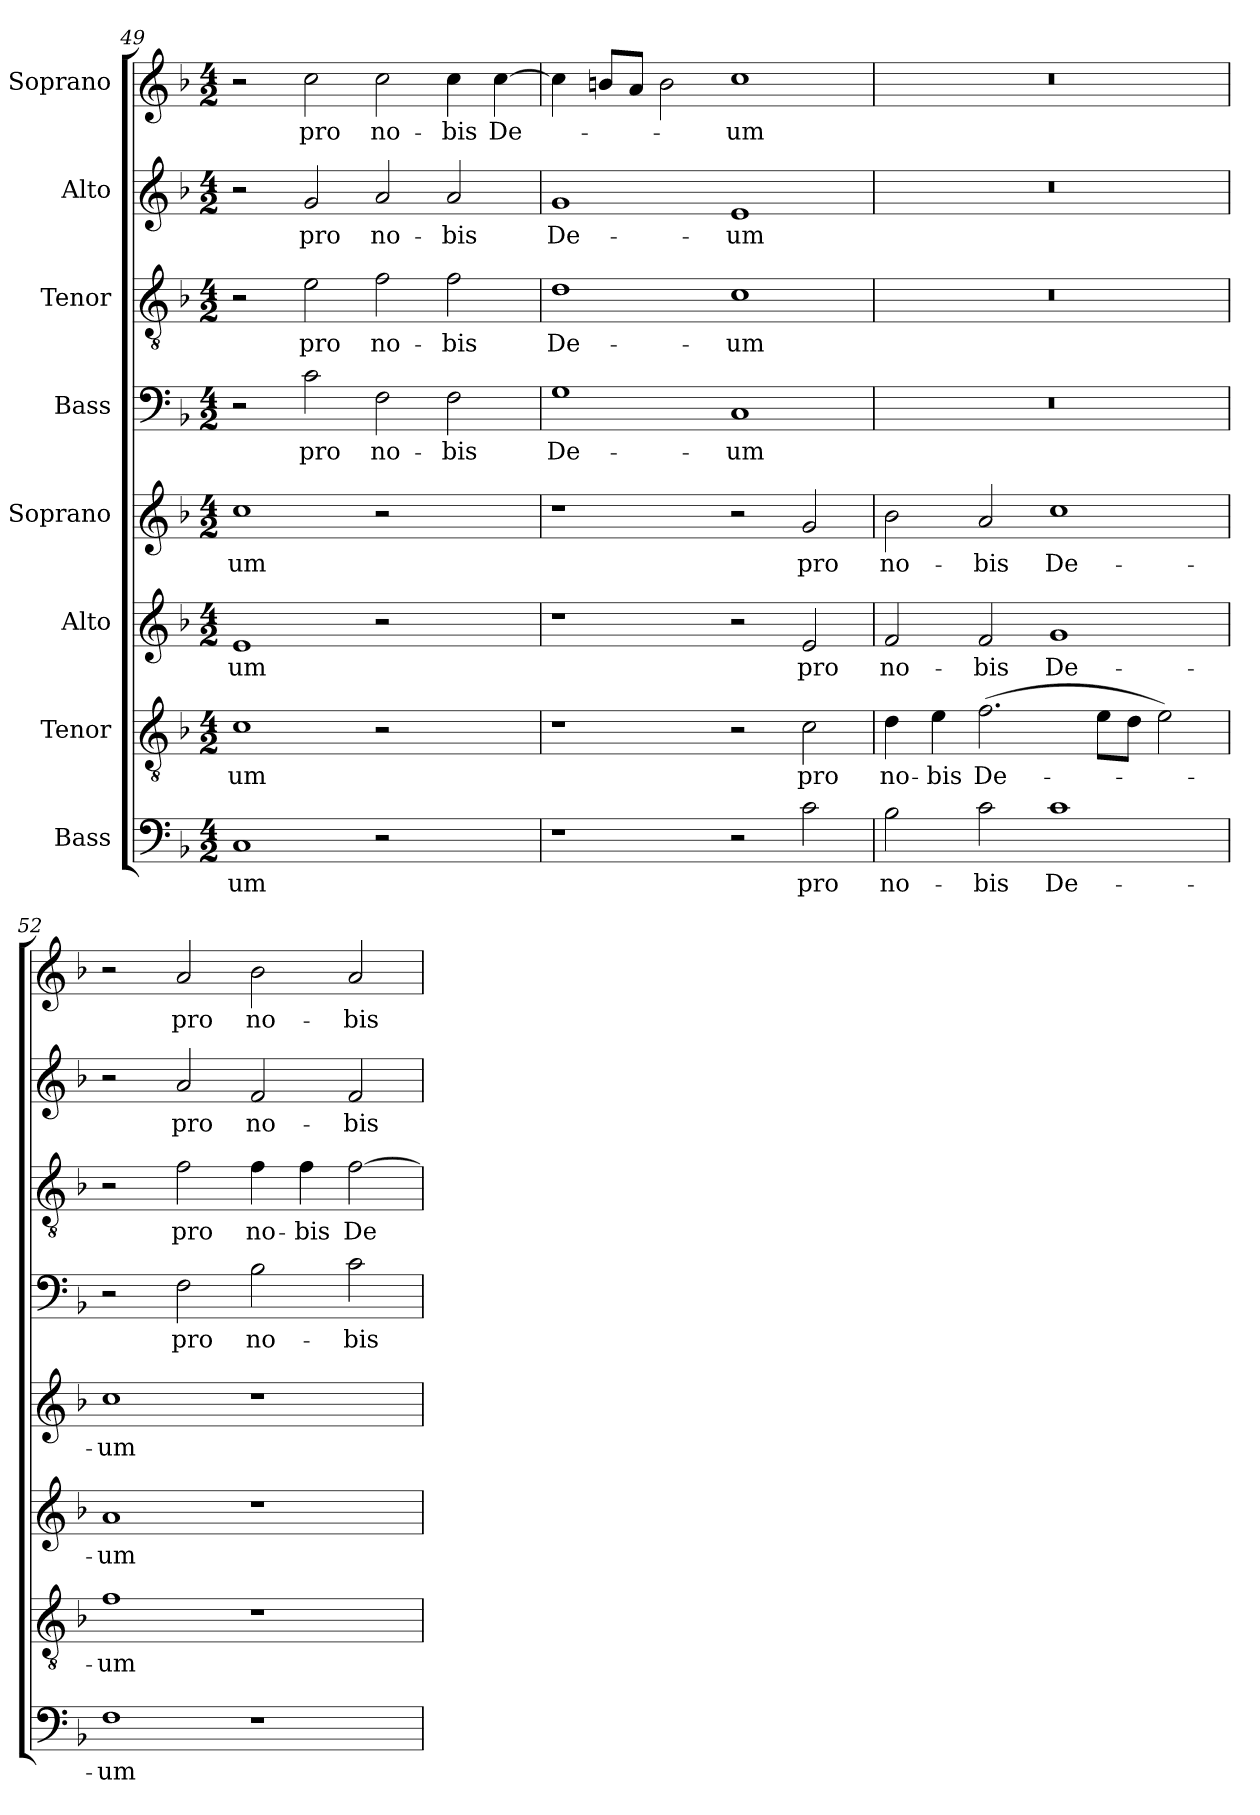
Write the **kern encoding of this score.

**kern	**text	**kern	**text	**kern	**text	**kern	**text	**kern	**text	**kern	**text	**kern	**text	**kern	**text
*part8	*part8	*part7	*part7	*part6	*part6	*part5	*part5	*part4	*part4	*part3	*part3	*part2	*part2	*part1	*part1
*staff8	*staff8	*staff7	*staff7	*staff6	*staff6	*staff5	*staff5	*staff4	*staff4	*staff3	*staff3	*staff2	*staff2	*staff1	*staff1
*I"Bass	*	*I"Tenor	*	*I"Alto	*	*I"Soprano	*	*I"Bass	*	*I"Tenor	*	*I"Alto	*	*I"Soprano	*
*clefF4	*	*clefGv2	*	*clefG2	*	*clefG2	*	*clefF4	*	*clefGv2	*	*clefG2	*	*clefG2	*
*k[b-]	*	*k[b-]	*	*k[b-]	*	*k[b-]	*	*k[b-]	*	*k[b-]	*	*k[b-]	*	*k[b-]	*
*F:	*	*F:	*	*F:	*	*F:	*	*F:	*	*F:	*	*F:	*	*F:	*
*M4/2	*	*M4/2	*	*M4/2	*	*M4/2	*	*M4/2	*	*M4/2	*	*M4/2	*	*M4/2	*
=49	=49	=49	=49	=49	=49	=49	=49	=49	=49	=49	=49	=49	=49	=49	=49
1C	-um	1c	-um	1e	-um	1cc	-um	2r	.	2r	.	2r	.	2r	.
.	.	.	.	.	.	.	.	2c\	pro	2e\	pro	2g/	pro	2cc\	pro
2r	.	2r	.	2r	.	2r	.	2F\	no-	2f\	no-	2a/	no-	2cc\	no-
2ryy	.	2ryy	.	2ryy	.	2ryy	.	2F\	-bis	2f\	-bis	2a/	-bis	4cc\	-bis
.	.	.	.	.	.	.	.	.	.	.	.	.	.	[4cc\	De-
=50	=50	=50	=50	=50	=50	=50	=50	=50	=50	=50	=50	=50	=50	=50	=50
1r	.	1r	.	1r	.	1r	.	1G	De-	1d	De-	1g	De-	4cc\]	.
.	.	.	.	.	.	.	.	.	.	.	.	.	.	8bn/L	.
.	.	.	.	.	.	.	.	.	.	.	.	.	.	8a/J	.
.	.	.	.	.	.	.	.	.	.	.	.	.	.	2b\	.
2r	.	2r	.	2r	.	2r	.	1C	-um	1c	-um	1e	-um	1cc	-um
2c\	pro	2c\	pro	2e/	pro	2g/	pro	.	.	.	.	.	.	.	.
!!LO:LB:g=z
=51	=51	=51	=51	=51	=51	=51	=51	=51	=51	=51	=51	=51	=51	=51	=51
2B-\	no-	4d\	no-	2f/	no-	2b-\	no-	0r	.	0r	.	0r	.	0r	.
.	.	4e\	-bis	.	.	.	.	.	.	.	.	.	.	.	.
2c\	-bis	(2.f\	De-	2f/	-bis	2a/	-bis	.	.	.	.	.	.	.	.
1c	De-	.	.	1g	De-	1cc	De-	.	.	.	.	.	.	.	.
.	.	8e\L	.	.	.	.	.	.	.	.	.	.	.	.	.
.	.	8d\J	.	.	.	.	.	.	.	.	.	.	.	.	.
.	.	2e\)	.	.	.	.	.	.	.	.	.	.	.	.	.
=52	=52	=52	=52	=52	=52	=52	=52	=52	=52	=52	=52	=52	=52	=52	=52
1F	-um	1f	-um	1a	-um	1cc	-um	2r	.	2r	.	2r	.	2r	.
.	.	.	.	.	.	.	.	2F\	pro	2f\	pro	2a/	pro	2a/	pro
1r	.	1r	.	1r	.	1r	.	2B-\	no-	4f\	no-	2f/	no-	2b-\	no-
.	.	.	.	.	.	.	.	.	.	4f\	-bis	.	.	.	.
.	.	.	.	.	.	.	.	2c\	-bis	[2f\	De-	2f/	-bis	2a/	-bis
=	=	=	=	=	=	=	=	=	=	=	=	=	=	=	=
*-	*-	*-	*-	*-	*-	*-	*-	*-	*-	*-	*-	*-	*-	*-	*-
